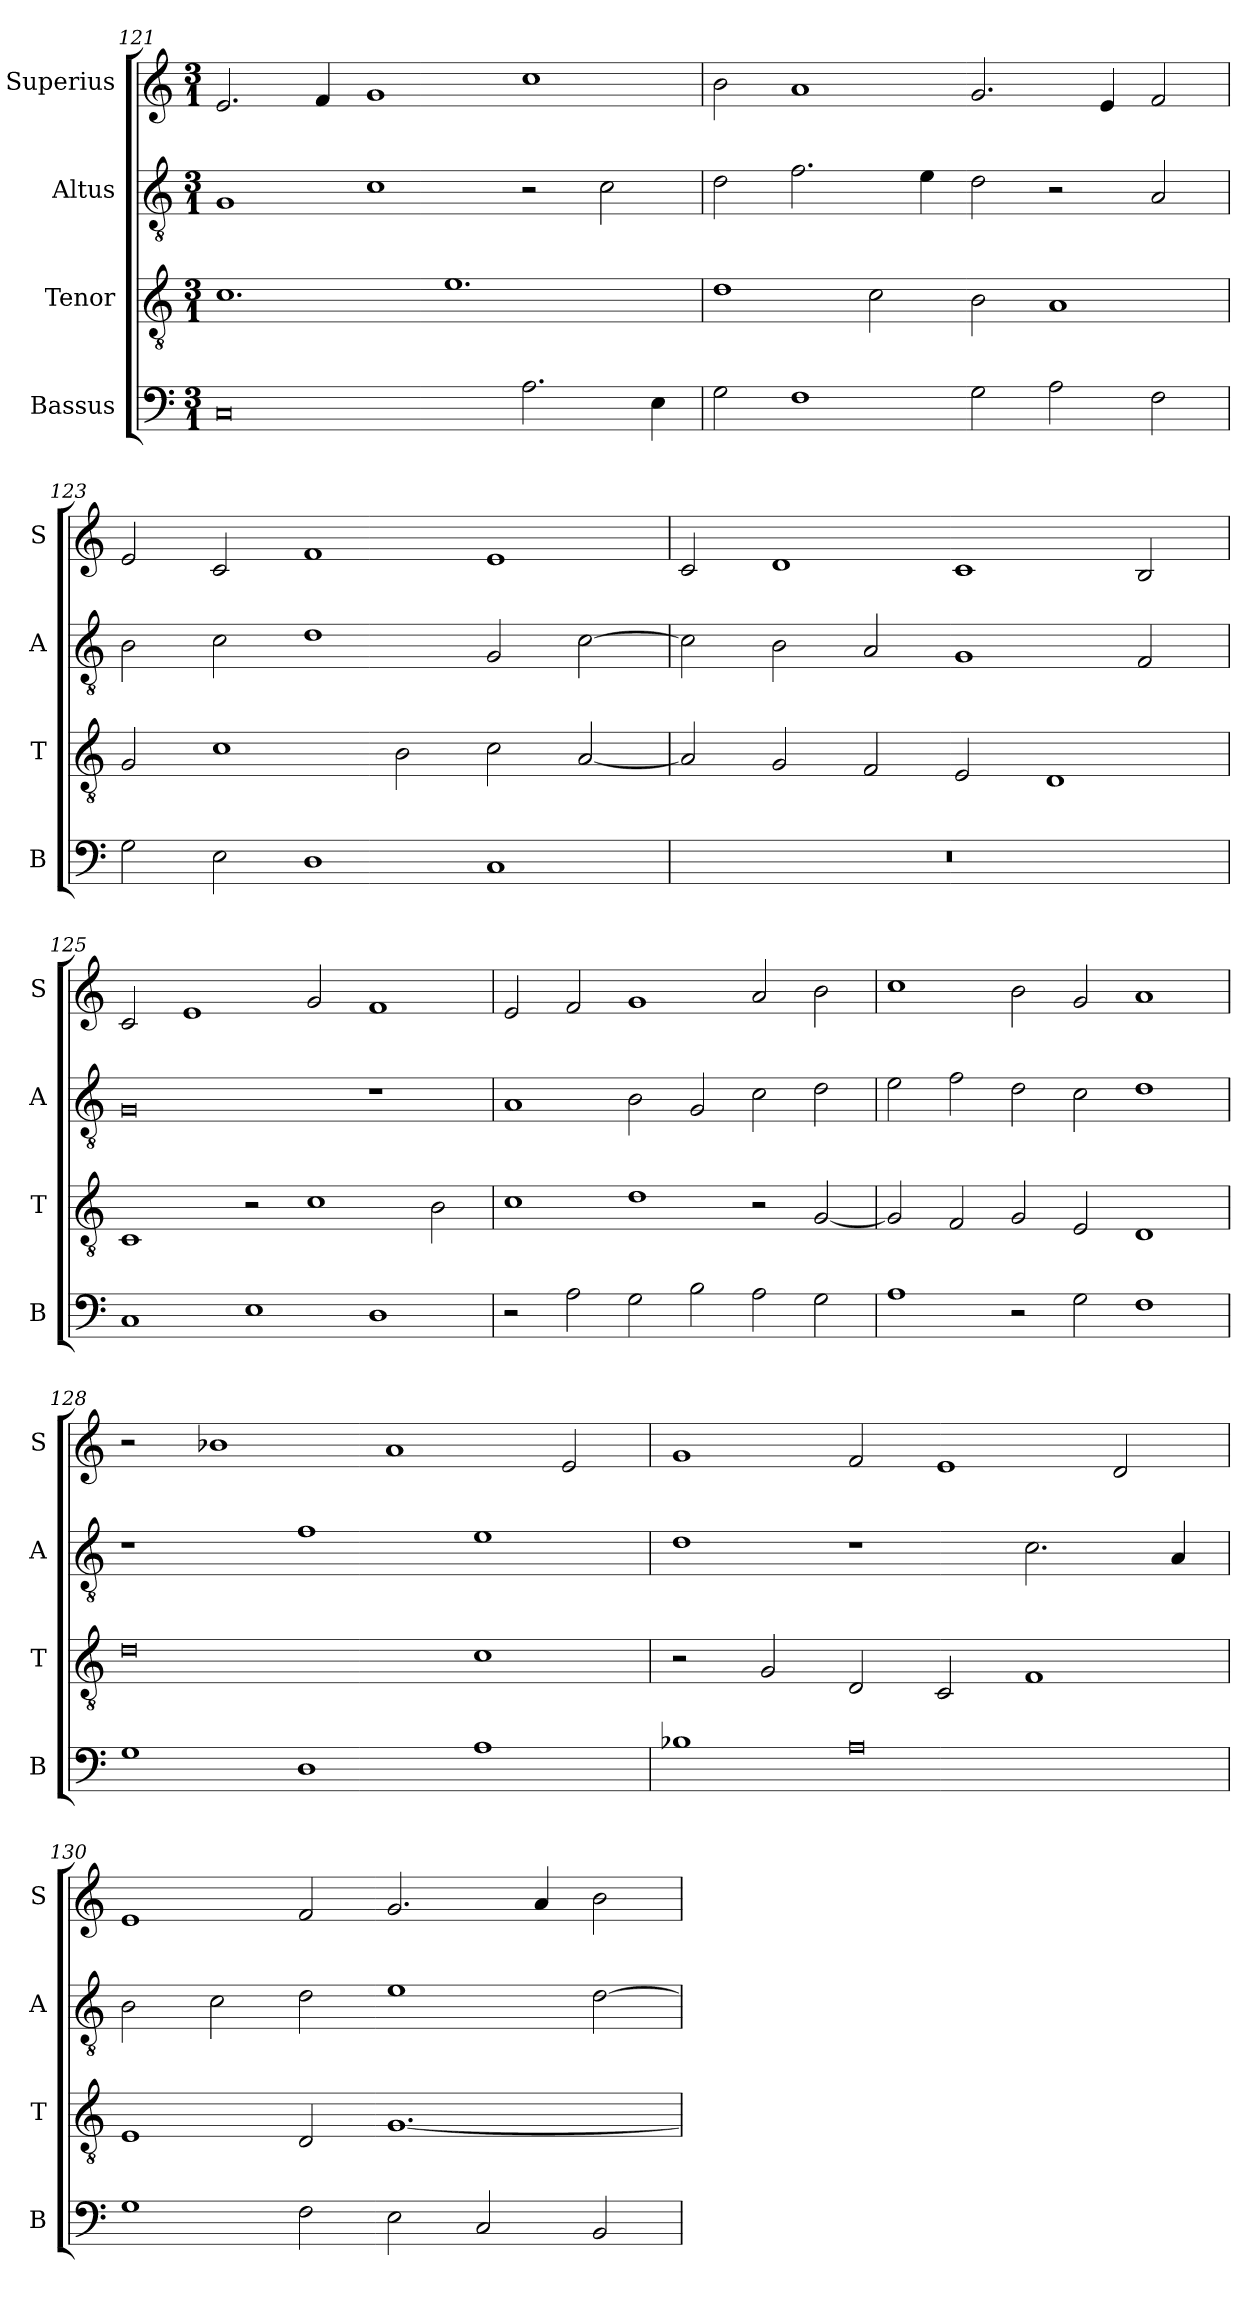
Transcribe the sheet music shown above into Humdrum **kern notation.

**kern	**kern	**kern	**kern
*part4	*part3	*part2	*part1
*staff4	*staff3	*staff2	*staff1
*I"Bassus	*I"Tenor	*I"Altus	*I"Superius
*I'B	*I'T	*I'A	*I'S
*clefF4	*clefGv2	*clefGv2	*clefG2
*k[]	*k[]	*k[]	*k[]
*M3/1	*M3/1	*M3/1	*M3/1
=121	=121	=121	=121
0C	1.c	1G	2.e/
.	.	.	4f/
.	.	1c	1g
.	1.e	.	.
2.A\	.	2r	1cc
.	.	2c\	.
4E\	.	.	.
=122	=122	=122	=122
2G\	1d	2d\	2b\
1F	.	2.f\	1a
.	2c\	.	.
.	.	4e\	.
2G\	2B\	2d\	2.g/
2A\	1A	2r	.
.	.	.	4e/
2F\	.	2A/	2f/
=123	=123	=123	=123
2G\	2G/	2B\	2e/
2E\	1c	2c\	2c/
1D	.	1d	1f
.	2B\	.	.
1C	2c\	2G/	1e
.	[2A/	[2c\	.
=124	=124	=124	=124
0.r	2A/]	2c\]	2c/
.	2G/	2B\	1d
.	2F/	2A/	.
.	2E/	1G	1c
.	1D	.	.
.	.	2F/	2B/
=125	=125	=125	=125
1C	1C	0G	2c/
.	.	.	1e
1E	2r	.	.
.	1c	.	2g/
1D	.	1r	1f
.	2B\	.	.
=126	=126	=126	=126
2r	1c	1A	2e/
2A\	.	.	2f/
2G\	1d	2B\	1g
2B\	.	2G/	.
2A\	2r	2c\	2a/
2G\	[2G/	2d\	2b\
=127	=127	=127	=127
1A	2G/]	2e\	1cc
.	2F/	2f\	.
2r	2G/	2d\	2b\
2G\	2E/	2c\	2g/
1F	1D	1d	1a
=128	=128	=128	=128
1G	0d	1r	2r
.	.	.	1b-X
1D	.	1f	.
.	.	.	1a
1A	1c	1e	.
.	.	.	2e/
=129	=129	=129	=129
1B-X	2r	1d	1g
.	2G/	.	.
0A	2D/	1r	2f/
.	2C/	.	1e
.	1F	2.c\	.
.	.	.	2d/
.	.	4A/	.
=130	=130	=130	=130
1G	1E	2B\	1e
.	.	2c\	.
2F\	2D/	2d\	2f/
2E\	[1.G	1e	2.g/
2C/	.	.	.
.	.	.	4a/
2BB/	.	[2d\	2b\
=	=	=	=
*-	*-	*-	*-
